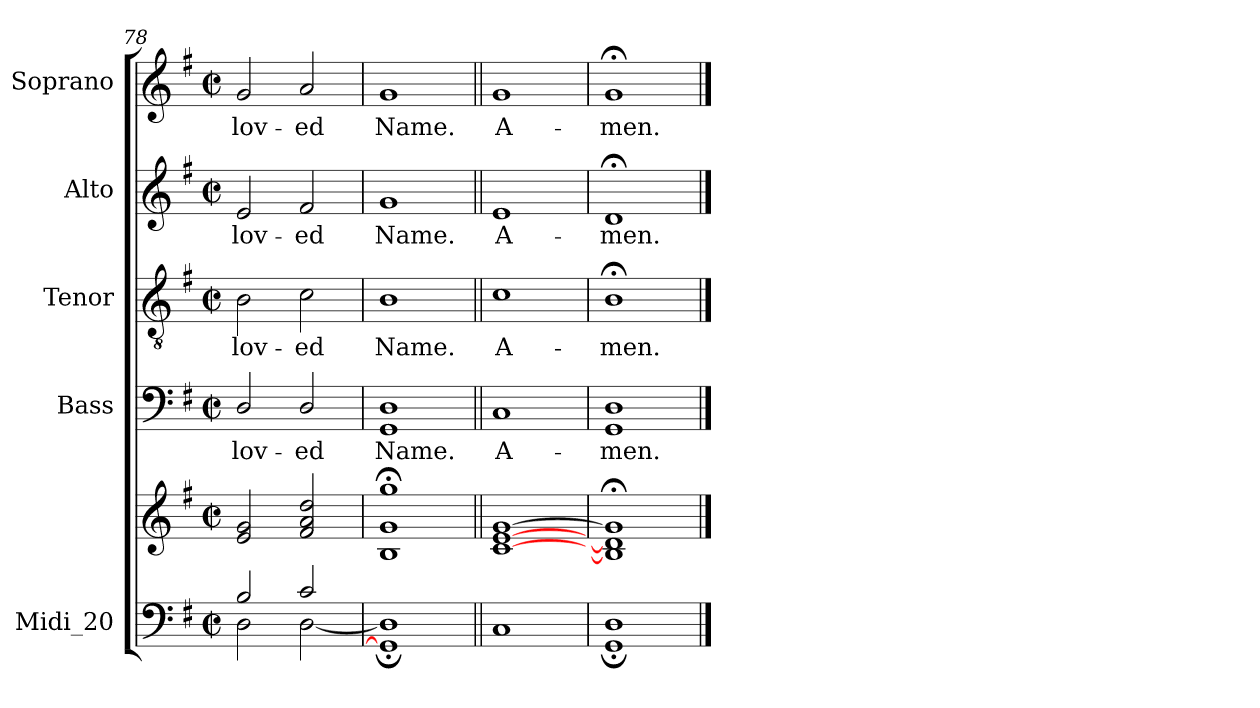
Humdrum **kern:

**kern	**kern	**kern	**text	**kern	**text	**kern	**text	**kern	**text
*part5	*part5	*part4	*part4	*part3	*part3	*part2	*part2	*part1	*part1
*staff6	*staff5	*staff4	*staff4	*staff3	*staff3	*staff2	*staff2	*staff1	*staff1
*I"Midi_20	*	*I"Bass	*	*I"Tenor	*	*I"Alto	*	*I"Soprano	*
*	*	*I'B	*	*I'T	*	*I'A	*	*I'S	*
*clefF4	*clefG2	*clefF4	*	*clefGv2	*	*clefG2	*	*clefG2	*
*k[f#]	*k[f#]	*k[f#]	*	*k[f#]	*	*k[f#]	*	*k[f#]	*
*G:	*G:	*G:	*	*G:	*	*G:	*	*G:	*
*M2/2	*M2/2	*M2/2	*	*M2/2	*	*M2/2	*	*M2/2	*
*met(c|)	*met(c|)	*met(c|)	*	*met(c|)	*	*met(c|)	*	*met(c|)	*
=78	=78	=78	=78	=78	=78	=78	=78	=78	=78
*^	*^	*	*	*	*	*	*	*	*
!	!	!	!	!	!LO:LY:b	!	!LO:LY:b	!	!LO:LY:b	!	!LO:LY:b
2B/	2D\	2e/ 2g/	1ryy	2D/	lov-	2B	-lov-	2e	-lov-	2g	-lov-
!	!	!	!	!	!LO:LY:b	!	!LO:LY:b	!	!LO:LY:b	!	!LO:LY:b
2c/	[2D\	2f#/ 2a/ 2dd/	.	2D/	-ed	2c	-ed	2f#	-ed	2a	-ed
=79	=79	=79	=79	=79	=79	=79	=79	=79	=79	=79	=79
!	!	!	!	!	!LO:LY:b	!	!LO:LY:b	!	!LO:LY:b	!	!LO:LY:b
1ryy	1GG\]; 1D\];	1B/;< 1g/;< 1gg/;<	1ryy	1GG 1D	Name.	1B	Name.	1g	Name.	1g	Name.
=80||	=80||	=80||	=80||	=80||	=80||	=80||	=80||	=80||	=80||	=80||	=80||
!	!	!	!	!	!LO:LY:b	!	!LO:LY:b	!	!LO:LY:b	!	!LO:LY:b
1ryy	1C\	[1c/ [1e/ [1g/	1ryy	1C	A-	1c	A-	1e	A-	1g	A-
=81	=81	=81	=81	=81	=81	=81	=81	=81	=81	=81	=81
!	!	!	!	!	!LO:LY:b	!	!LO:LY:b	!	!LO:LY:b	!	!LO:LY:b
1ryy	1GG\; 1D\;	1B/];< 1d/];< 1g/];<	1ryy	1GG 1D	-men.	1B;<	-men.	1d;<	-men.	1g;<	-men.
*v	*v	*	*	*	*	*	*	*	*	*	*
*	*v	*v	*	*	*	*	*	*	*	*
==	==	==	==	==	==	==	==	==	==
*-	*-	*-	*-	*-	*-	*-	*-	*-	*-
